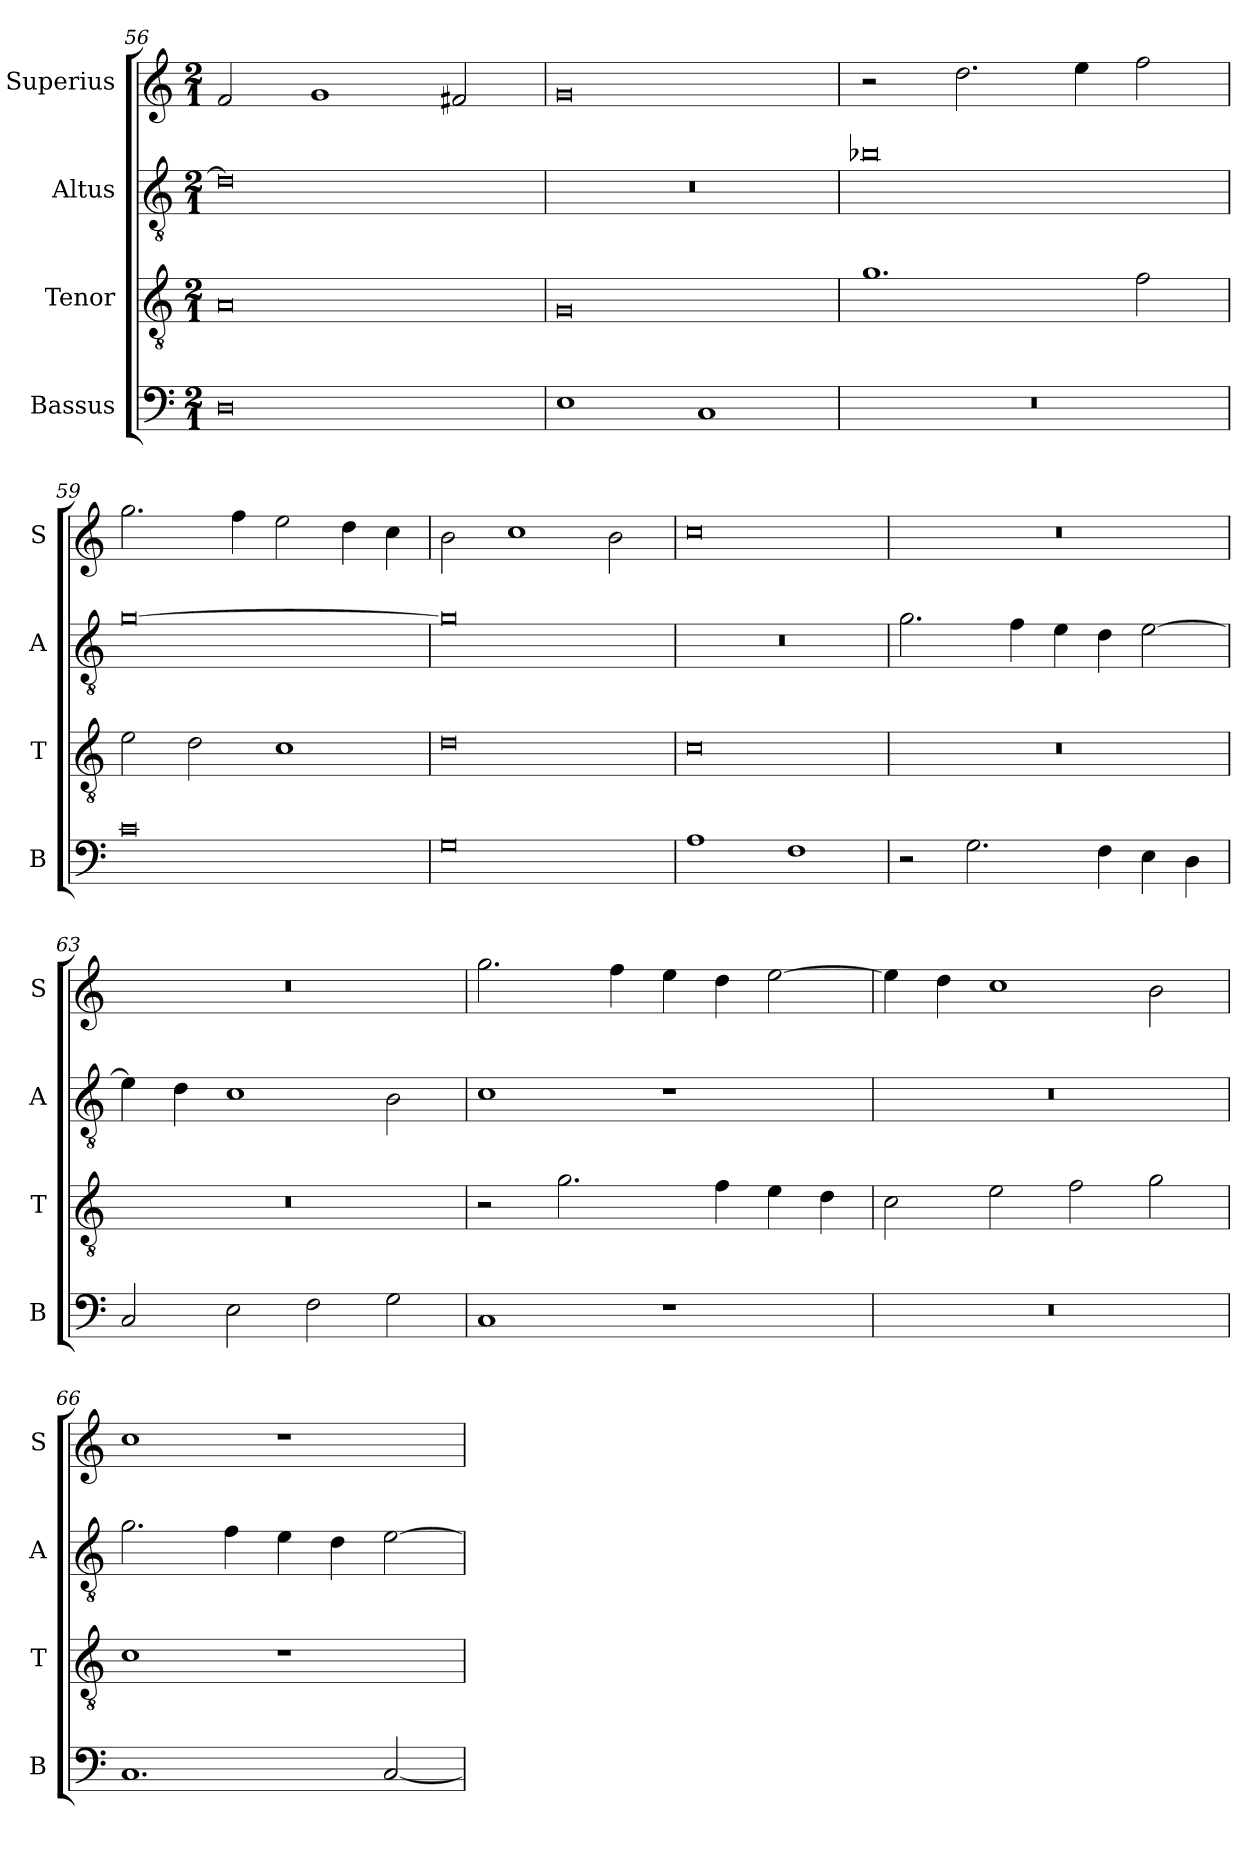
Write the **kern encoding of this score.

**kern	**kern	**kern	**kern
*part4	*part3	*part2	*part1
*staff4	*staff3	*staff2	*staff1
*I"Bassus	*I"Tenor	*I"Altus	*I"Superius
*I'B	*I'T	*I'A	*I'S
*clefF4	*clefGv2	*clefGv2	*clefG2
*k[]	*k[]	*k[]	*k[]
*M2/1	*M2/1	*M2/1	*M2/1
=56	=56	=56	=56
0D	0A	0d]	2f
.	.	.	1g
.	.	.	2f#X
=57	=57	=57	=57
1E	0G	0r	0g
1C	.	.	.
=58	=58	=58	=58
0r	1.g	0b-X	2r
.	.	.	2.dd
.	.	.	4ee
.	2f	.	2ff
=59	=59	=59	=59
0c	2e	[0g	2.gg
.	2d	.	.
.	.	.	4ff
.	1c	.	2ee
.	.	.	4dd
.	.	.	4cc
=60	=60	=60	=60
0G	0d	0g]	2b
.	.	.	1cc
.	.	.	2b
=61	=61	=61	=61
1A	0c	0r	0cc
1F	.	.	.
=62	=62	=62	=62
2r	0r	2.g	0r
2.G	.	.	.
.	.	4f	.
.	.	4e	.
4F	.	4d	.
4E	.	[2e	.
4D	.	.	.
=63	=63	=63	=63
2C	0r	4e]	0r
.	.	4d	.
2E	.	1c	.
2F	.	.	.
2G	.	2B	.
=64	=64	=64	=64
1C	2r	1c	2.gg
.	2.g	.	.
.	.	.	4ff
1r	.	1r	4ee
.	4f	.	4dd
.	4e	.	[2ee
.	4d	.	.
=65	=65	=65	=65
0r	2c	0r	4ee]
.	.	.	4dd
.	2e	.	1cc
.	2f	.	.
.	2g	.	2b
=66	=66	=66	=66
1.C	1c	2.g	1cc
.	.	4f	.
.	1r	4e	1r
.	.	4d	.
[2C	.	[2e	.
=	=	=	=
*-	*-	*-	*-
